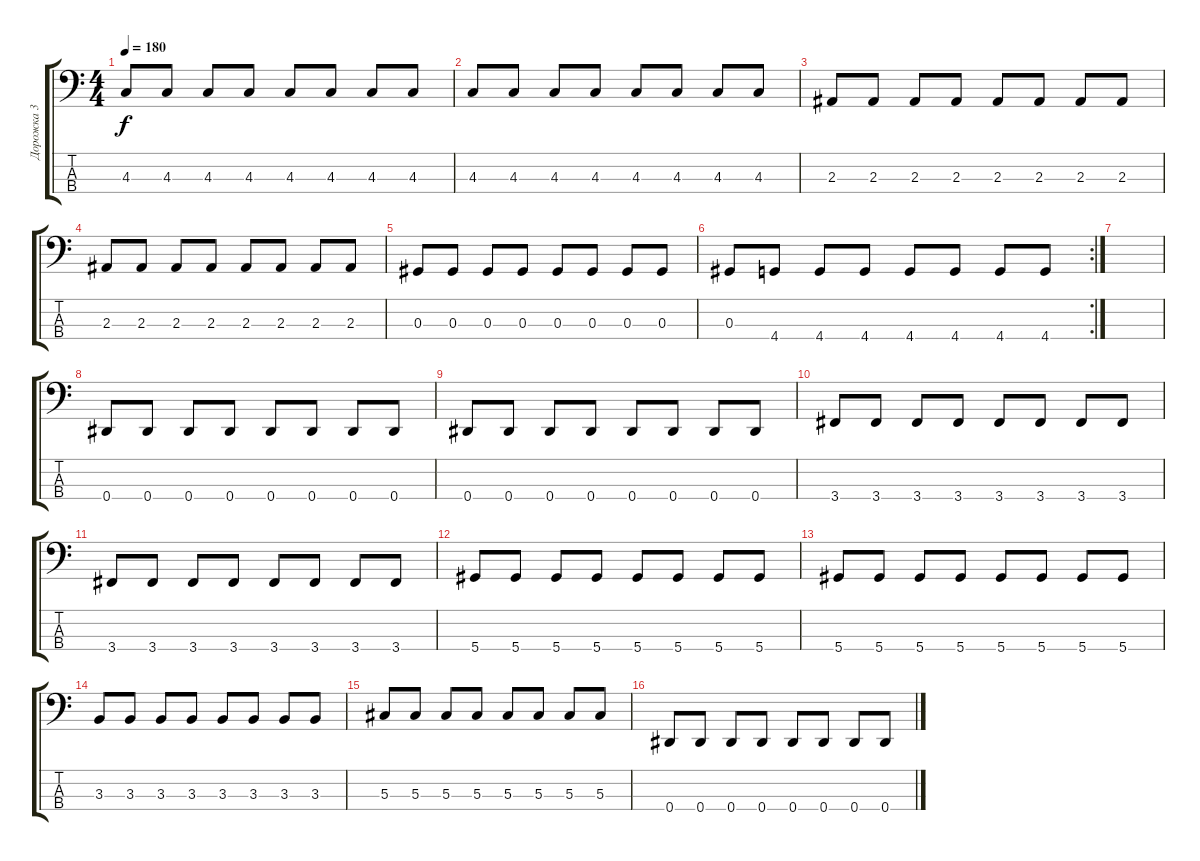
\track ("Дорожка 3" "Дорожка 3") {instrument electricbassfinger}
\staff {score tabs}
\tuning (Gb2 Db2 Ab1 Eb1) {hide}
\ts (4 4)
\tempo 180
\clef f4
\ks c
4.3.8{dy f} 4.3.8 4.3.8 4.3.8 4.3.8 4.3.8 4.3.8 4.3.8 |
4.3.8 4.3.8 4.3.8 4.3.8 4.3.8 4.3.8 4.3.8 4.3.8 |
2.3.8 2.3.8 2.3.8 2.3.8 2.3.8 2.3.8 2.3.8 2.3.8 |
2.3.8 2.3.8 2.3.8 2.3.8 2.3.8 2.3.8 2.3.8 2.3.8 |
0.3.8 0.3.8 0.3.8 0.3.8 0.3.8 0.3.8 0.3.8 0.3.8 |
\rc 2
0.3.8 4.4.8 4.4.8 4.4.8 4.4.8 4.4.8 4.4.8 4.4.8 |
|
0.4.8 0.4.8 0.4.8 0.4.8 0.4.8 0.4.8 0.4.8 0.4.8 |
0.4.8 0.4.8 0.4.8 0.4.8 0.4.8 0.4.8 0.4.8 0.4.8 |
3.4.8 3.4.8 3.4.8 3.4.8 3.4.8 3.4.8 3.4.8 3.4.8 |
3.4.8 3.4.8 3.4.8 3.4.8 3.4.8 3.4.8 3.4.8 3.4.8 |
5.4.8 5.4.8 5.4.8 5.4.8 5.4.8 5.4.8 5.4.8 5.4.8 |
5.4.8 5.4.8 5.4.8 5.4.8 5.4.8 5.4.8 5.4.8 5.4.8 |
3.3.8 3.3.8 3.3.8 3.3.8 3.3.8 3.3.8 3.3.8 3.3.8 |
5.3.8 5.3.8 5.3.8 5.3.8 5.3.8 5.3.8 5.3.8 5.3.8 |
0.4.8 0.4.8 0.4.8 0.4.8 0.4.8 0.4.8 0.4.8 0.4.8
